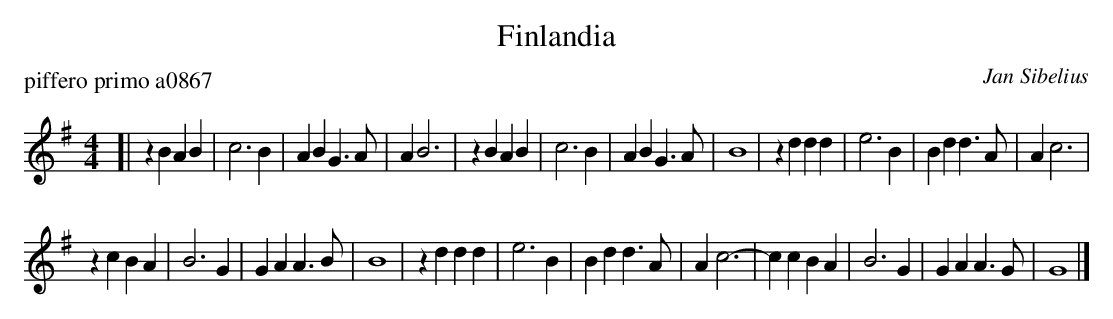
X:1
T: Finlandia
P: piffero primo a0867
C: Jan Sibelius
M: 4/4
L: 1/4
K: G
[| zBAB | c3B | ABG>A | AB3 |\
zBAB | c3B | ABG>A | B4 |\
zddd | e3B | Bdd>A | Ac3 |
zcBA | B3G | GA A>B | B4 |\
zddd | e3B | Bdd>A | Ac3- |\
ccBA | B3G | GAA>G | G4 |]
